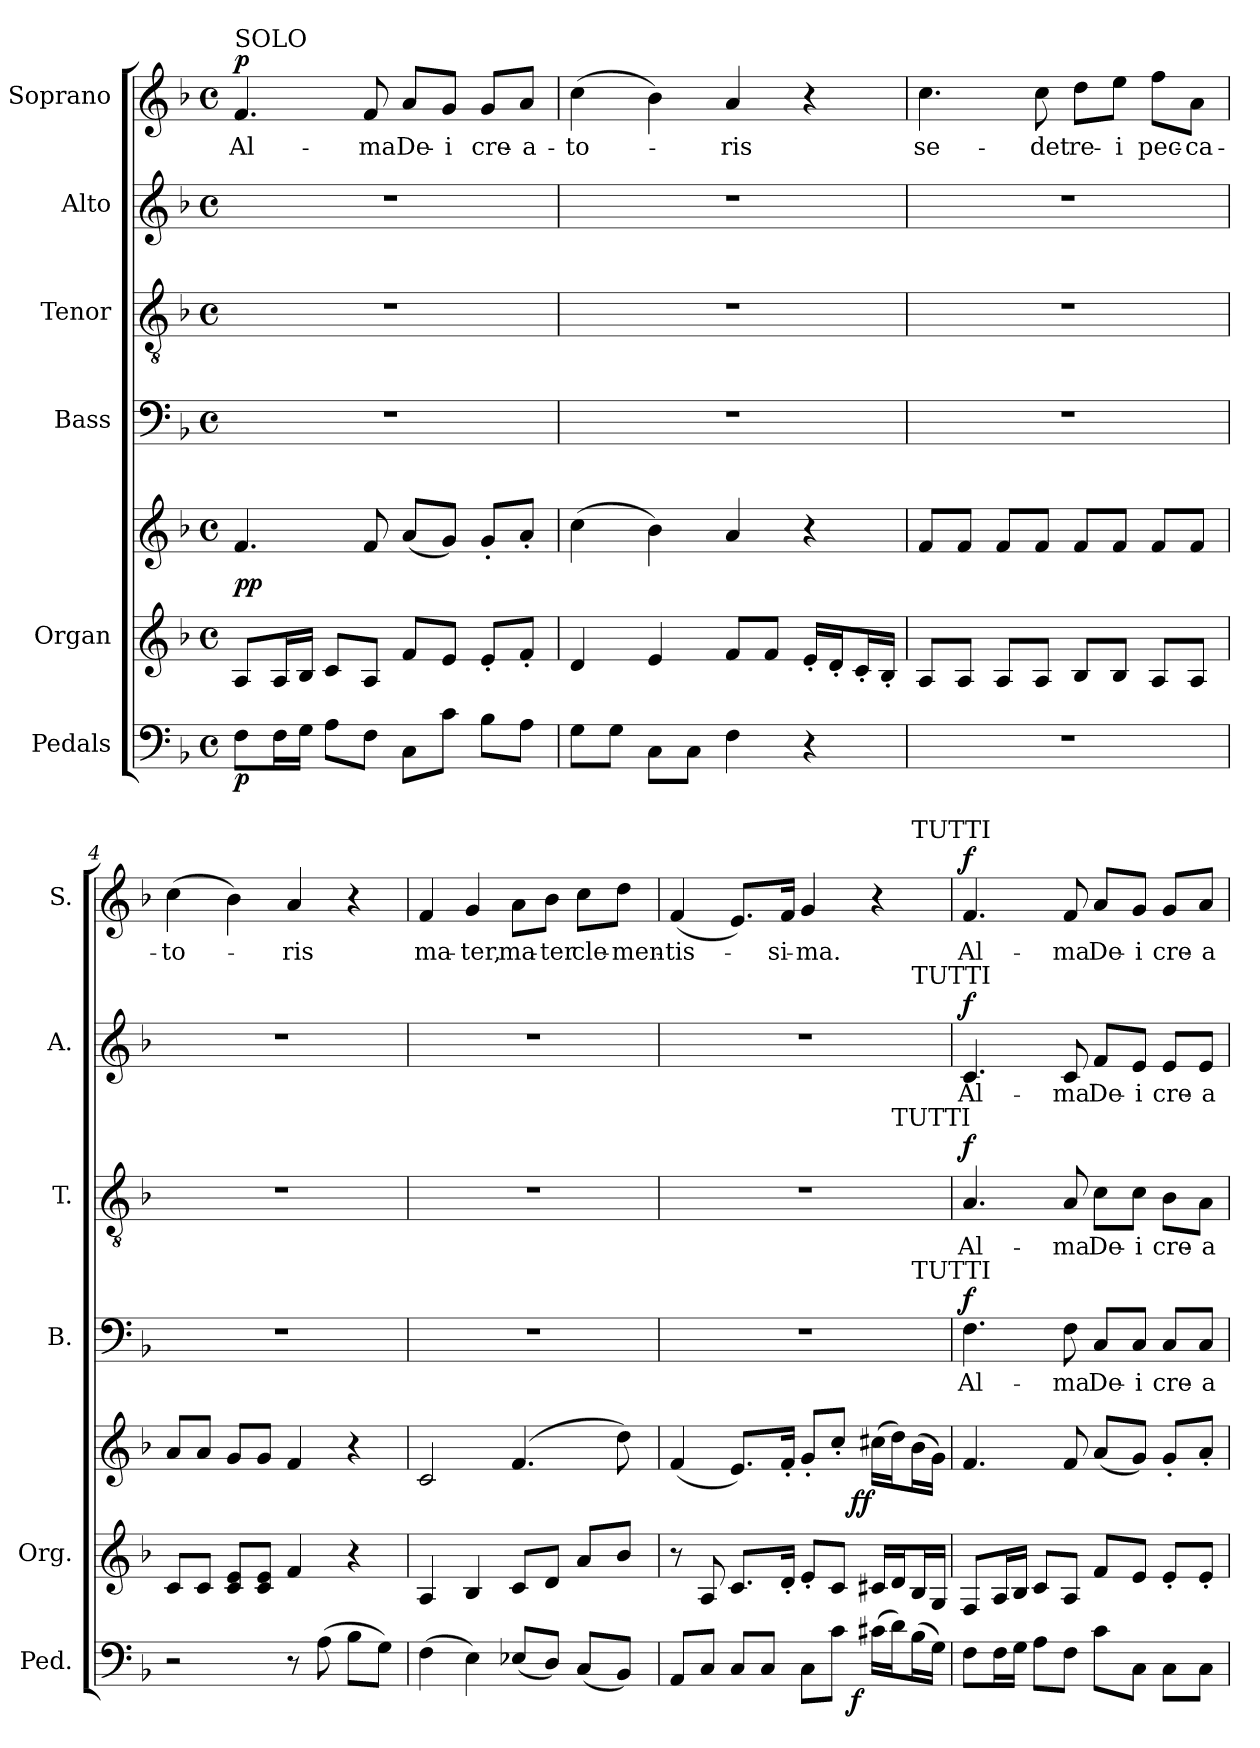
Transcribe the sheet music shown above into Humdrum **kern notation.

**kern	**dynam	**kern	**kern	**dynam	**kern	**text	**dynam	**kern	**text	**dynam	**kern	**text	**dynam	**kern	**text	**dynam
*part6	*part6	*part5	*part5	*part5	*part4	*part4	*part4	*part3	*part3	*part3	*part2	*part2	*part2	*part1	*part1	*part1
*staff7	*staff7	*staff6	*staff5	*staff5/6	*staff4	*staff4	*staff4	*staff3	*staff3	*staff3	*staff2	*staff2	*staff2	*staff1	*staff1	*staff1
*I"Pedals	*	*I"Organ	*	*	*I"Bass	*	*	*I"Tenor	*	*	*I"Alto	*	*	*I"Soprano	*	*
*I'Ped.	*	*I'Org.	*	*	*I'B.	*	*	*I'T.	*	*	*I'A.	*	*	*I'S.	*	*
!!LO:PB:g=z
*clefF4	*	*clefG2	*clefG2	*	*clefF4	*	*	*clefGv2	*	*	*clefG2	*	*	*clefG2	*	*
*	*	*	*	*	*	*	*	*ITrd7c12	*	*	*	*	*	*	*	*
*k[b-]	*	*k[b-]	*k[b-]	*	*k[b-]	*	*	*k[b-]	*	*	*k[b-]	*	*	*k[b-]	*	*
*F:	*	*F:	*F:	*	*F:	*	*	*F:	*	*	*F:	*	*	*F:	*	*
*M4/4	*	*M4/4	*M4/4	*	*M4/4	*	*	*M4/4	*	*	*M4/4	*	*	*M4/4	*	*
*met(c)	*	*met(c)	*met(c)	*	*met(c)	*	*	*met(c)	*	*	*met(c)	*	*	*met(c)	*	*
*MM120	*	*MM120	*MM120	*	*MM120	*	*	*MM120	*	*	*MM120	*	*	*MM120	*	*
=1	=1	=1	=1	=1	=1	=1	=1	=1	=1	=1	=1	=1	=1	=1	=1	=1
!	!	!	!	!	!	!	!	!	!	!	!	!	!	!LO:TX:a:t=SOLO	!	!
!	!	!	!	!	!	!	!	!	!	!	!	!	!	!	!LO:LY:b:color=#000000	!
8Fi\L	p	8Ai/L	4.fi/	p p	1r	.	.	1r	.	.	1r	.	.	4.fi/	Al-	p
16Fi\L	.	16Ai/L	.	.	.	.	.	.	.	.	.	.	.	.	.	.
16Gi\JJ	.	16B-i/JJ	.	.	.	.	.	.	.	.	.	.	.	.	.	.
8Ai\L	.	8ci/L	.	.	.	.	.	.	.	.	.	.	.	.	.	.
!	!	!	!	!	!	!	!	!	!	!	!	!	!	!	!LO:LY:b:color=#000000	!
8Fi\J	.	8Ai/J	8fi/	.	.	.	.	.	.	.	.	.	.	8fi/	-ma	.
!	!	!	!	!	!	!	!	!	!	!	!	!	!	!	!LO:LY:b:color=#000000	!
8Ci\L	.	8fi/L	(8ai/L	.	.	.	.	.	.	.	.	.	.	8ai/L	De-	.
!	!	!	!	!	!	!	!	!	!	!	!	!	!	!	!LO:LY:b:color=#000000	!
8ci\J	.	8ei/J	8gi/J)	.	.	.	.	.	.	.	.	.	.	8gi/J	-i	.
!	!	!	!	!	!	!	!	!	!	!	!	!	!	!	!LO:LY:b:color=#000000	!
8B-i\L	.	8e'i/L	8g'i/L	.	.	.	.	.	.	.	.	.	.	8gi/L	cre-	.
!	!	!	!	!	!	!	!	!	!	!	!	!	!	!	!LO:LY:b:color=#000000	!
8Ai\J	.	8f'i/J	8a'i/J	.	.	.	.	.	.	.	.	.	.	8ai/J	-a-	.
=2	=2	=2	=2	=2	=2	=2	=2	=2	=2	=2	=2	=2	=2	=2	=2	=2
!	!	!	!	!	!	!	!	!	!	!	!	!	!	!	!LO:LY:b:color=#000000	!
8Gi\L	.	4di/	(4cci\	.	1r	.	.	1r	.	.	1r	.	.	(4cci\	-to-	.
8Gi\J	.	.	.	.	.	.	.	.	.	.	.	.	.	.	.	.
8Ci\L	.	4ei/	4b-i\)	.	.	.	.	.	.	.	.	.	.	4b-i\)	.	.
8Ci\J	.	.	.	.	.	.	.	.	.	.	.	.	.	.	.	.
!	!	!	!	!	!	!	!	!	!	!	!	!	!	!	!LO:LY:b:color=#000000	!
4Fi\	.	8fi/L	4ai/	.	.	.	.	.	.	.	.	.	.	4ai/	-ris	.
.	.	8fi/J	.	.	.	.	.	.	.	.	.	.	.	.	.	.
4r	.	16e'i/LL	4r	.	.	.	.	.	.	.	.	.	.	4r	.	.
.	.	16d'i/J	.	.	.	.	.	.	.	.	.	.	.	.	.	.
.	.	16c'i/L	.	.	.	.	.	.	.	.	.	.	.	.	.	.
.	.	16B-'i/JJ	.	.	.	.	.	.	.	.	.	.	.	.	.	.
=3	=3	=3	=3	=3	=3	=3	=3	=3	=3	=3	=3	=3	=3	=3	=3	=3
!	!	!	!	!	!	!	!	!	!	!	!	!	!	!	!LO:LY:b:color=#000000	!
1r	.	8Ai/L	8fi/L	.	1r	.	.	1r	.	.	1r	.	.	4.cci\	se-	.
.	.	8Ai/J	8fi/J	.	.	.	.	.	.	.	.	.	.	.	.	.
.	.	8Ai/L	8fi/L	.	.	.	.	.	.	.	.	.	.	.	.	.
!	!	!	!	!	!	!	!	!	!	!	!	!	!	!	!LO:LY:b:color=#000000	!
.	.	8Ai/J	8fi/J	.	.	.	.	.	.	.	.	.	.	8cci\	-det	.
!	!	!	!	!	!	!	!	!	!	!	!	!	!	!	!LO:LY:b:color=#000000	!
.	.	8B-i/L	8fi/L	.	.	.	.	.	.	.	.	.	.	8ddi\L	re-	.
!	!	!	!	!	!	!	!	!	!	!	!	!	!	!	!LO:LY:b:color=#000000	!
.	.	8B-i/J	8fi/J	.	.	.	.	.	.	.	.	.	.	8eei\J	-i	.
!	!	!	!	!	!	!	!	!	!	!	!	!	!	!	!LO:LY:b:color=#000000	!
.	.	8Ai/L	8fi/L	.	.	.	.	.	.	.	.	.	.	8ffi\L	pec-	.
!	!	!	!	!	!	!	!	!	!	!	!	!	!	!	!LO:LY:b:color=#000000	!
.	.	8Ai/J	8fi/J	.	.	.	.	.	.	.	.	.	.	8ai\J	-ca-	.
=4	=4	=4	=4	=4	=4	=4	=4	=4	=4	=4	=4	=4	=4	=4	=4	=4
!	!	!	!	!	!	!	!	!	!	!	!	!	!	!	!LO:LY:b:color=#000000	!
2r	.	8ci/L	8ai/L	.	1r	.	.	1r	.	.	1r	.	.	(4cci\	-to-	.
.	.	8ci/J	8ai/J	.	.	.	.	.	.	.	.	.	.	.	.	.
.	.	8ci/ 8ei/L	8gi/L	.	.	.	.	.	.	.	.	.	.	4b-i\)	.	.
.	.	8ci/ 8ei/J	8gi/J	.	.	.	.	.	.	.	.	.	.	.	.	.
!	!	!	!	!	!	!	!	!	!	!	!	!	!	!	!LO:LY:b:color=#000000	!
8r	.	4fi/	4fi/	.	.	.	.	.	.	.	.	.	.	4ai/	-ris	.
(8Ai\	.	.	.	.	.	.	.	.	.	.	.	.	.	.	.	.
8B-i\L	.	4r	4r	.	.	.	.	.	.	.	.	.	.	4r	.	.
8Gi\J)	.	.	.	.	.	.	.	.	.	.	.	.	.	.	.	.
=5	=5	=5	=5	=5	=5	=5	=5	=5	=5	=5	=5	=5	=5	=5	=5	=5
!	!	!	!	!	!	!	!	!	!	!	!	!	!	!	!LO:LY:b:color=#000000	!
(4Fi\	.	4Ai/	2ci/	.	1r	.	.	1r	.	.	1r	.	.	4fi/	ma-	.
!	!	!	!	!	!	!	!	!	!	!	!	!	!	!	!LO:LY:b:color=#000000	!
4Ei\)	.	4B-i/	.	.	.	.	.	.	.	.	.	.	.	4gi/	-ter,	.
!	!	!	!	!	!	!	!	!	!	!	!	!	!	!	!LO:LY:b:color=#000000	!
(8E-Xi/L	.	8ci/L	(4.fi/	.	.	.	.	.	.	.	.	.	.	8ai\L	ma-	.
!	!	!	!	!	!	!	!	!	!	!	!	!	!	!	!LO:LY:b:color=#000000	!
8Di/J)	.	8di/J	.	.	.	.	.	.	.	.	.	.	.	8b-i\J	-ter	.
!	!	!	!	!	!	!	!	!	!	!	!	!	!	!	!LO:LY:b:color=#000000	!
(8Ci/L	.	8ai/L	.	.	.	.	.	.	.	.	.	.	.	8cci\L	cle-	.
!	!	!	!	!	!	!	!	!	!	!	!	!	!	!	!LO:LY:b:color=#000000	!
8BB-i/J)	.	8b-i/J	8ddi\)	.	.	.	.	.	.	.	.	.	.	8ddi\J	-men-	.
!!LO:LB:g=z
=6	=6	=6	=6	=6	=6	=6	=6	=6	=6	=6	=6	=6	=6	=6	=6	=6
!	!	!	!	!	!	!	!	!	!	!	!	!	!	!	!LO:LY:b:color=#000000	!
*^	*	*^	*^	*	*^	*	*	*^	*	*	*^	*	*	*^	*	*
8AAi/L	2ryy	.	8r	2ryy	(4fi/	2ryy	.	1r	2..ryy	.	.	1r	2ryy	.	.	1r	2..ryy	.	.	(4fi/	2..ryy	-tis-	.
8Ci/J	.	.	8Ai/	.	.	.	.	.	.	.	.	.	.	.	.	.	.	.	.	.	.	.	.
8Ci/L	.	.	8.ci/L	.	8.ei/L)	.	.	.	.	.	.	.	.	.	.	.	.	.	.	8.ei/L)	.	.	.
8Ci/J	.	.	.	.	.	.	.	.	.	.	.	.	.	.	.	.	.	.	.	.	.	.	.
!	!	!	!	!	!	!	!	!	!	!	!	!	!	!	!	!	!	!	!	!	!	!LO:LY:b:color=#000000	!
.	.	.	16d'i/Jk	.	16f'i/Jk	.	.	.	.	.	.	.	.	.	.	.	.	.	.	16fi/Jk	.	-si-	.
!	!	!	!	!	!	!	!	!	!	!	!	!	!	!	!	!	!	!	!	!	!	!LO:LY:b:color=#000000	!
8Ci\L	8.ryy	.	8e'i/L	8.ryy	8g'i/L	8.ryy	.	.	.	.	.	.	4ryy	.	.	.	.	.	.	4gi/	.	-ma.	.
8ci\J	.	.	8ci/J	.	8cc'i/J	.	.	.	.	.	.	.	.	.	.	.	.	.	.	.	.	.	.
.	4ryy	f	.	4ryy	.	4ryy	f f	.	.	.	.	.	.	.	.	.	.	.	.	.	.	.	.
(16c#Xi\LL	.	.	16c#Xi/LL	.	(16cc#Xi\LL	.	.	.	.	.	.	.	16ryy	.	.	.	.	.	.	4r	.	.	.
!	!	!	!	!	!	!	!	!	!	!	!	!	!LO:TX:a:t=TUTTI	!	!	!	!	!	!	!	!	!	!
16di\J)	.	.	16di/J	.	16ddi\J)	.	.	.	.	.	.	.	8.ryy	.	.	.	.	.	.	.	.	.	.
!	!	!	!	!	!	!	!	!	!	!	!	!	!	!	!	!	!	!	!	!	!LO:TX:a:t=TUTTI	!	!
!	!	!	!	!	!	!	!	!	!	!	!	!	!	!	!	!	!LO:TX:a:t=TUTTI	!	!	!	!	!	!
!	!	!	!	!	!	!	!	!	!LO:TX:a:t=TUTTI	!	!	!	!	!	!	!	!	!	!	!	!	!	!
(16B-i\L	.	.	16B-i/L	.	(16b-i\L	.	.	.	8ryy	.	.	.	.	.	.	.	8ryy	.	.	.	8ryy	.	.
16Gi\JJ)	16ryy	.	16Gi/JJ	16ryy	16gi\JJ)	16ryy	.	.	.	.	.	.	.	.	.	.	.	.	.	.	.	.	.
*v	*v	*	*	*	*	*	*	*v	*v	*	*	*v	*v	*	*	*v	*v	*	*	*v	*v	*	*
*	*	*v	*v	*	*	*	*	*	*	*	*	*	*	*	*	*	*	*
*	*	*	*v	*v	*	*	*	*	*	*	*	*	*	*	*	*	*
=7	=7	=7	=7	=7	=7	=7	=7	=7	=7	=7	=7	=7	=7	=7	=7	=7
*^	*	*^	*^	*	*^	*	*	*^	*	*	*^	*	*	*^	*	*
!	!	!	!	!	!	!	!	!	!	!LO:LY:b:color=#000000	!	!	!	!	!	!	!	!	!	!	!	!	!
*v	*v	*	*	*	*	*	*	*v	*v	*	*	*v	*v	*	*	*v	*v	*	*	*v	*v	*	*
*	*	*v	*v	*	*	*	*	*	*	*	*	*	*	*	*	*	*	*
*	*	*	*v	*v	*	*	*	*	*	*	*	*	*	*	*	*	*
*^	*	*^	*^	*	*^	*	*	*^	*	*	*^	*	*	*^	*	*
!	!	!	!	!	!	!	!	!	!	!	!	!	!	!LO:LY:b:color=#000000	!	!	!	!	!	!	!	!	!
*v	*v	*	*	*	*	*	*	*v	*v	*	*	*v	*v	*	*	*v	*v	*	*	*v	*v	*	*
*	*	*v	*v	*	*	*	*	*	*	*	*	*	*	*	*	*	*	*
*	*	*	*v	*v	*	*	*	*	*	*	*	*	*	*	*	*	*
*^	*	*^	*^	*	*^	*	*	*^	*	*	*^	*	*	*^	*	*
!	!	!	!	!	!	!	!	!	!	!	!	!	!	!	!	!	!	!LO:LY:b:color=#000000	!	!	!	!	!
*v	*v	*	*	*	*	*	*	*v	*v	*	*	*v	*v	*	*	*v	*v	*	*	*v	*v	*	*
*	*	*v	*v	*	*	*	*	*	*	*	*	*	*	*	*	*	*	*
*	*	*	*v	*v	*	*	*	*	*	*	*	*	*	*	*	*	*
*^	*	*^	*^	*	*^	*	*	*^	*	*	*^	*	*	*^	*	*
!	!	!	!	!	!	!	!	!	!	!	!	!	!	!	!	!	!	!	!	!	!	!LO:LY:b:color=#000000	!
*v	*v	*	*	*	*	*	*	*v	*v	*	*	*v	*v	*	*	*v	*v	*	*	*v	*v	*	*
*	*	*v	*v	*	*	*	*	*	*	*	*	*	*	*	*	*	*	*
*	*	*	*v	*v	*	*	*	*	*	*	*	*	*	*	*	*	*
8Fi\L	.	8Fi/L	4.fi/	.	4.Fi\	Al-	f	4.AAi/	Al-	f	4.ci/	Al-	f	4.fi/	Al-	f
16Fi\L	.	16Ai/L	.	.	.	.	.	.	.	.	.	.	.	.	.	.
16Gi\JJ	.	16B-i/JJ	.	.	.	.	.	.	.	.	.	.	.	.	.	.
8Ai\L	.	8ci/L	.	.	.	.	.	.	.	.	.	.	.	.	.	.
!	!	!	!	!	!	!LO:LY:b:color=#000000	!	!	!	!	!	!	!	!	!	!
!	!	!	!	!	!	!	!	!	!LO:LY:b:color=#000000	!	!	!	!	!	!	!
!	!	!	!	!	!	!	!	!	!	!	!	!LO:LY:b:color=#000000	!	!	!	!
!	!	!	!	!	!	!	!	!	!	!	!	!	!	!	!LO:LY:b:color=#000000	!
8Fi\J	.	8Ai/J	8fi/	.	8Fi\	-ma	.	8AAi/	-ma	.	8ci/	-ma	.	8fi/	-ma	.
!	!	!	!	!	!	!LO:LY:b:color=#000000	!	!	!	!	!	!	!	!	!	!
!	!	!	!	!	!	!	!	!	!LO:LY:b:color=#000000	!	!	!	!	!	!	!
!	!	!	!	!	!	!	!	!	!	!	!	!LO:LY:b:color=#000000	!	!	!	!
!	!	!	!	!	!	!	!	!	!	!	!	!	!	!	!LO:LY:b:color=#000000	!
8ci\L	.	8fi/L	(8ai/L	.	8Ci/L	De-	.	8Ci\L	De-	.	8fi/L	De-	.	8ai/L	De-	.
!	!	!	!	!	!	!LO:LY:b:color=#000000	!	!	!	!	!	!	!	!	!	!
!	!	!	!	!	!	!	!	!	!LO:LY:b:color=#000000	!	!	!	!	!	!	!
!	!	!	!	!	!	!	!	!	!	!	!	!LO:LY:b:color=#000000	!	!	!	!
!	!	!	!	!	!	!	!	!	!	!	!	!	!	!	!LO:LY:b:color=#000000	!
8Ci\J	.	8ei/J	8gi/J)	.	8Ci/J	-i	.	8Ci\J	-i	.	8ei/J	-i	.	8gi/J	-i	.
!	!	!	!	!	!	!LO:LY:b:color=#000000	!	!	!	!	!	!	!	!	!	!
!	!	!	!	!	!	!	!	!	!LO:LY:b:color=#000000	!	!	!	!	!	!	!
!	!	!	!	!	!	!	!	!	!	!	!	!LO:LY:b:color=#000000	!	!	!	!
!	!	!	!	!	!	!	!	!	!	!	!	!	!	!	!LO:LY:b:color=#000000	!
8Ci\L	.	8e'i/L	8g'i/L	.	8Ci/L	cre-	.	8BB-i\L	cre-	.	8ei/L	cre-	.	8gi/L	cre-	.
!	!	!	!	!	!	!LO:LY:b:color=#000000	!	!	!	!	!	!	!	!	!	!
!	!	!	!	!	!	!	!	!	!LO:LY:b:color=#000000	!	!	!	!	!	!	!
!	!	!	!	!	!	!	!	!	!	!	!	!LO:LY:b:color=#000000	!	!	!	!
!	!	!	!	!	!	!	!	!	!	!	!	!	!	!	!LO:LY:b:color=#000000	!
8Ci\J	.	8e'i/J	8a'i/J	.	8Ci/J	-a-	.	8AAi\J	-a-	.	8ei/J	-a-	.	8ai/J	-a-	.
=	=	=	=	=	=	=	=	=	=	=	=	=	=	=	=	=
*-	*-	*-	*-	*-	*-	*-	*-	*-	*-	*-	*-	*-	*-	*-	*-	*-
